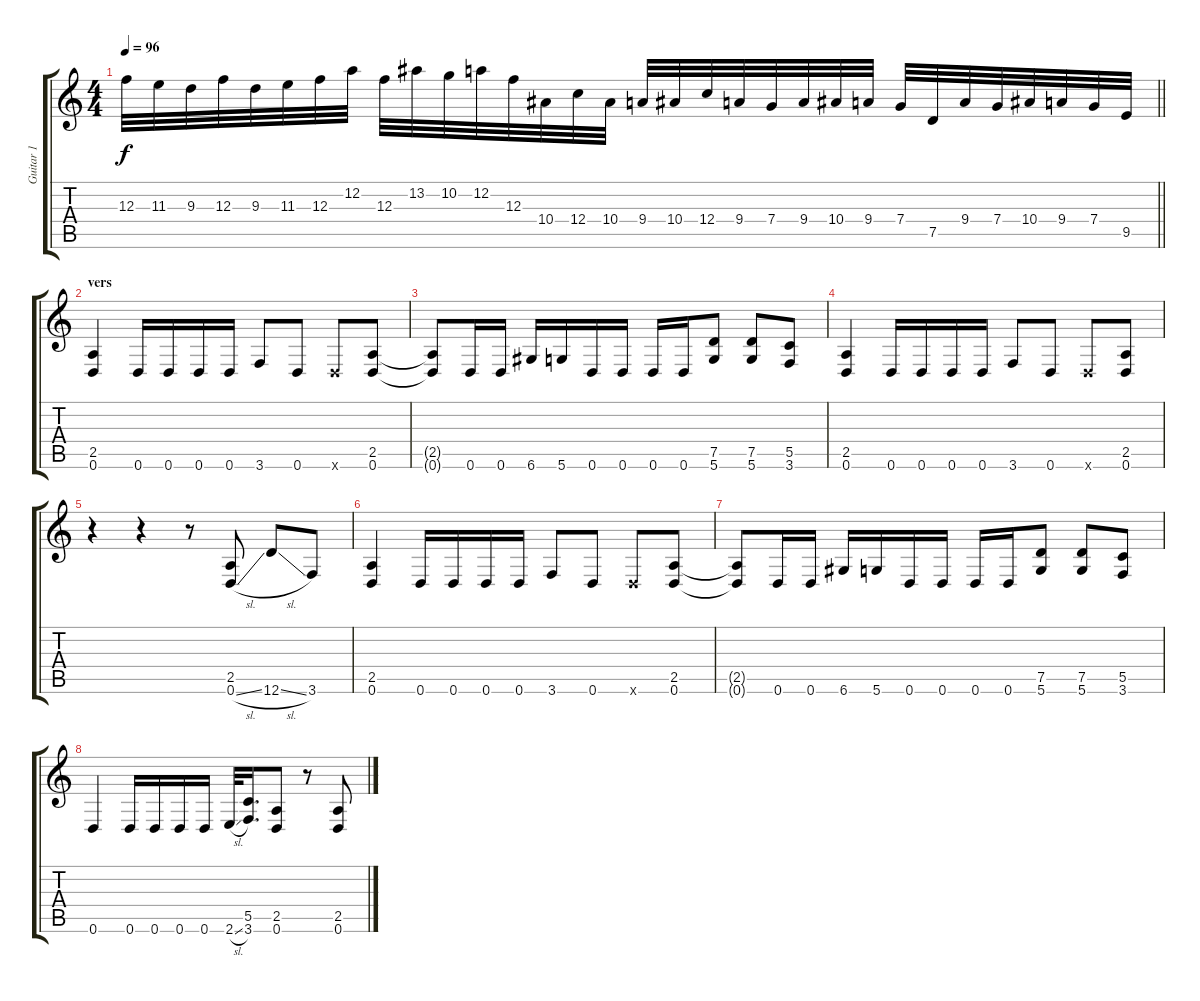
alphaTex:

\track ("Guitar 1" "Guitar 1") {instrument acousticguitarsteel}
\staff {score tabs}
\tuning (D4 A3 F3 C3 G2 D2) {hide}
\ts (4 4)
\tempo 96
\clef g2
\barLineRight lightlight
\ks c
12.3.32{dy f} 11.3.32 9.3.32 12.3.32 9.3.32 11.3.32 12.3.32 12.2.32 12.3.32 13.2.32 10.2.32 12.2.32 12.3.32 10.4.32 12.4.32 10.4.32 9.4.32 10.4.32 12.4.32 9.4.32 7.4.32 9.4.32 10.4.32 9.4.32 7.4.32 7.5.32 9.4.32 7.4.32 10.4.32 9.4.32 7.4.32 9.5.32 |
\section ("" "vers")
(2.5 0.6).4 0.6.16 0.6.16 0.6.16 0.6.16 3.6.8 0.6.8 0.6{x}.8 (2.5 0.6).8 |
(2.5{t} 0.6{t}).8 0.6.16 0.6.16 6.6.16 5.6.16 0.6.16 0.6.16 0.6.16 0.6.16 (7.5 5.6).8 (7.5 5.6).8 (5.5 3.6).8 |
(2.5 0.6).4 0.6.16 0.6.16 0.6.16 0.6.16 3.6.8 0.6.8 0.6{x}.8 (2.5 0.6).8 |
r.4 r.4 r.8 (2.5 0.6{sl}).8 12.6{sl}.8 3.6.8 |
(2.5 0.6).4 0.6.16 0.6.16 0.6.16 0.6.16 3.6.8 0.6.8 0.6{x}.8 (2.5 0.6).8 |
(2.5{t} 0.6{t}).8 0.6.16 0.6.16 6.6.16 5.6.16 0.6.16 0.6.16 0.6.16 0.6.16 (7.5 5.6).8 (7.5 5.6).8 (5.5 3.6).8 |
0.6.4 0.6.16 0.6.16 0.6.16 0.6.16 2.6{sl}.32 (5.5 3.6).16{d} (2.5 0.6).8 r.8 (2.5 0.6).8
